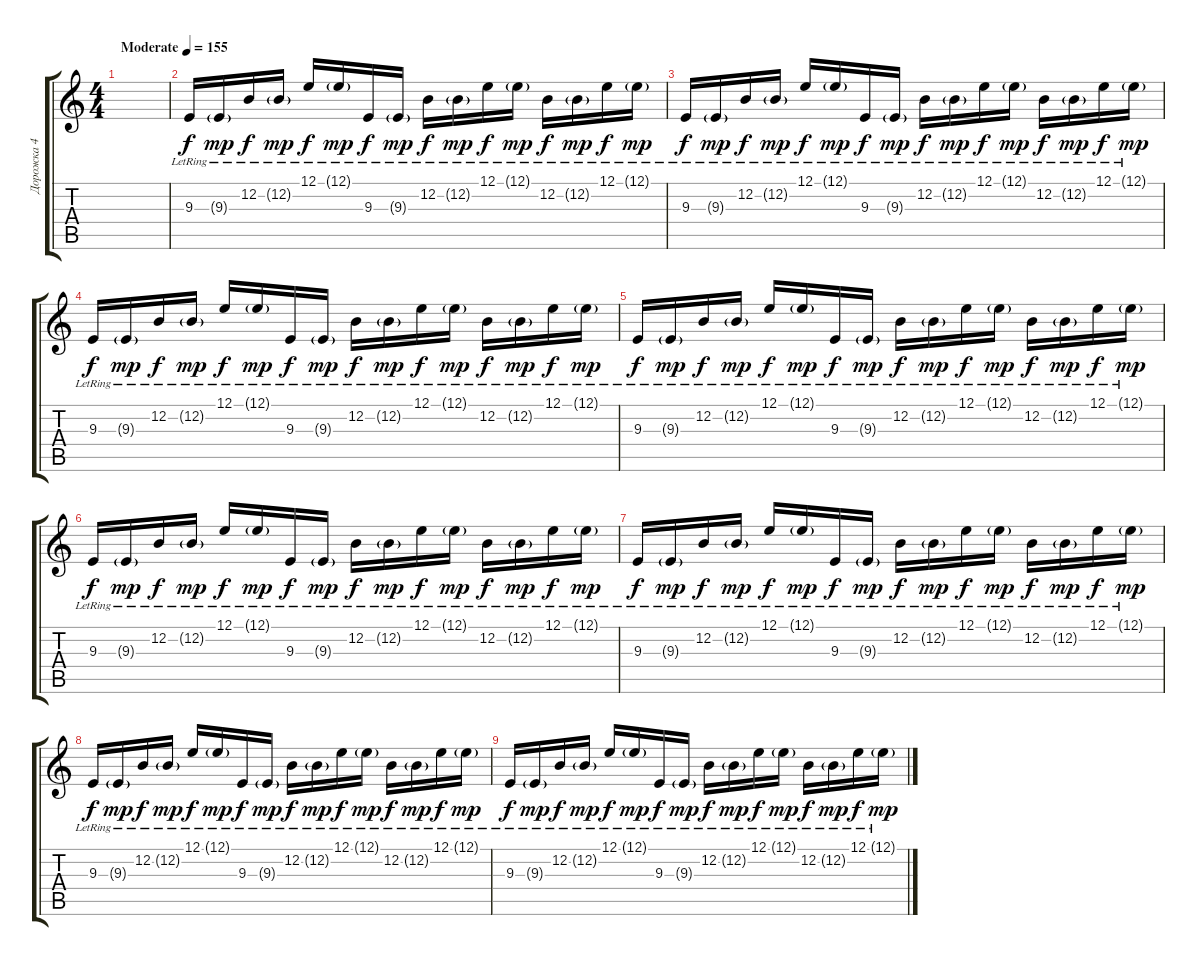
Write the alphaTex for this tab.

\track ("Дорожка 4" "Дорожка 4") {instrument electricpiano2}
\staff {score tabs}
\tuning (E4 B3 G3 D3 A2 E2) {hide}
\ts (4 4)
\tempo (155 "Moderate")
\clef g2
\ks c
|
9.3{lr}.16 9.3{g lr}.16{dy mp} 12.2{lr}.16{dy f} 12.2{g lr}.16{dy mp} 12.1{lr}.16{dy f} 12.1{g lr}.16{dy mp} 9.3{lr}.16{dy f} 9.3{g lr}.16{dy mp} 12.2{lr}.16{dy f} 12.2{g lr}.16{dy mp} 12.1{lr}.16{dy f} 12.1{g lr}.16{dy mp} 12.2{lr}.16{dy f} 12.2{g lr}.16{dy mp} 12.1{lr}.16{dy f} 12.1{g lr}.16{dy mp} |
9.3{lr}.16{dy f} 9.3{g lr}.16{dy mp} 12.2{lr}.16{dy f} 12.2{g lr}.16{dy mp} 12.1{lr}.16{dy f} 12.1{g lr}.16{dy mp} 9.3{lr}.16{dy f} 9.3{g lr}.16{dy mp} 12.2{lr}.16{dy f} 12.2{g lr}.16{dy mp} 12.1{lr}.16{dy f} 12.1{g lr}.16{dy mp} 12.2{lr}.16{dy f} 12.2{g lr}.16{dy mp} 12.1{lr}.16{dy f} 12.1{g lr}.16{dy mp} |
9.3{lr}.16{dy f} 9.3{g lr}.16{dy mp} 12.2{lr}.16{dy f} 12.2{g lr}.16{dy mp} 12.1{lr}.16{dy f} 12.1{g lr}.16{dy mp} 9.3{lr}.16{dy f} 9.3{g lr}.16{dy mp} 12.2{lr}.16{dy f} 12.2{g lr}.16{dy mp} 12.1{lr}.16{dy f} 12.1{g lr}.16{dy mp} 12.2{lr}.16{dy f} 12.2{g lr}.16{dy mp} 12.1{lr}.16{dy f} 12.1{g lr}.16{dy mp} |
9.3{lr}.16{dy f} 9.3{g lr}.16{dy mp} 12.2{lr}.16{dy f} 12.2{g lr}.16{dy mp} 12.1{lr}.16{dy f} 12.1{g lr}.16{dy mp} 9.3{lr}.16{dy f} 9.3{g lr}.16{dy mp} 12.2{lr}.16{dy f} 12.2{g lr}.16{dy mp} 12.1{lr}.16{dy f} 12.1{g lr}.16{dy mp} 12.2{lr}.16{dy f} 12.2{g lr}.16{dy mp} 12.1{lr}.16{dy f} 12.1{g lr}.16{dy mp} |
9.3{lr}.16{dy f} 9.3{g lr}.16{dy mp} 12.2{lr}.16{dy f} 12.2{g lr}.16{dy mp} 12.1{lr}.16{dy f} 12.1{g lr}.16{dy mp} 9.3{lr}.16{dy f} 9.3{g lr}.16{dy mp} 12.2{lr}.16{dy f} 12.2{g lr}.16{dy mp} 12.1{lr}.16{dy f} 12.1{g lr}.16{dy mp} 12.2{lr}.16{dy f} 12.2{g lr}.16{dy mp} 12.1{lr}.16{dy f} 12.1{g lr}.16{dy mp} |
9.3{lr}.16{dy f} 9.3{g lr}.16{dy mp} 12.2{lr}.16{dy f} 12.2{g lr}.16{dy mp} 12.1{lr}.16{dy f} 12.1{g lr}.16{dy mp} 9.3{lr}.16{dy f} 9.3{g lr}.16{dy mp} 12.2{lr}.16{dy f} 12.2{g lr}.16{dy mp} 12.1{lr}.16{dy f} 12.1{g lr}.16{dy mp} 12.2{lr}.16{dy f} 12.2{g lr}.16{dy mp} 12.1{lr}.16{dy f} 12.1{g lr}.16{dy mp} |
9.3{lr}.16{dy f} 9.3{g lr}.16{dy mp} 12.2{lr}.16{dy f} 12.2{g lr}.16{dy mp} 12.1{lr}.16{dy f} 12.1{g lr}.16{dy mp} 9.3{lr}.16{dy f} 9.3{g lr}.16{dy mp} 12.2{lr}.16{dy f} 12.2{g lr}.16{dy mp} 12.1{lr}.16{dy f} 12.1{g lr}.16{dy mp} 12.2{lr}.16{dy f} 12.2{g lr}.16{dy mp} 12.1{lr}.16{dy f} 12.1{g lr}.16{dy mp} |
9.3{lr}.16{dy f} 9.3{g lr}.16{dy mp} 12.2{lr}.16{dy f} 12.2{g lr}.16{dy mp} 12.1{lr}.16{dy f} 12.1{g lr}.16{dy mp} 9.3{lr}.16{dy f} 9.3{g lr}.16{dy mp} 12.2{lr}.16{dy f} 12.2{g lr}.16{dy mp} 12.1{lr}.16{dy f} 12.1{g lr}.16{dy mp} 12.2{lr}.16{dy f} 12.2{g lr}.16{dy mp} 12.1{lr}.16{dy f} 12.1{g lr}.16{dy mp}
